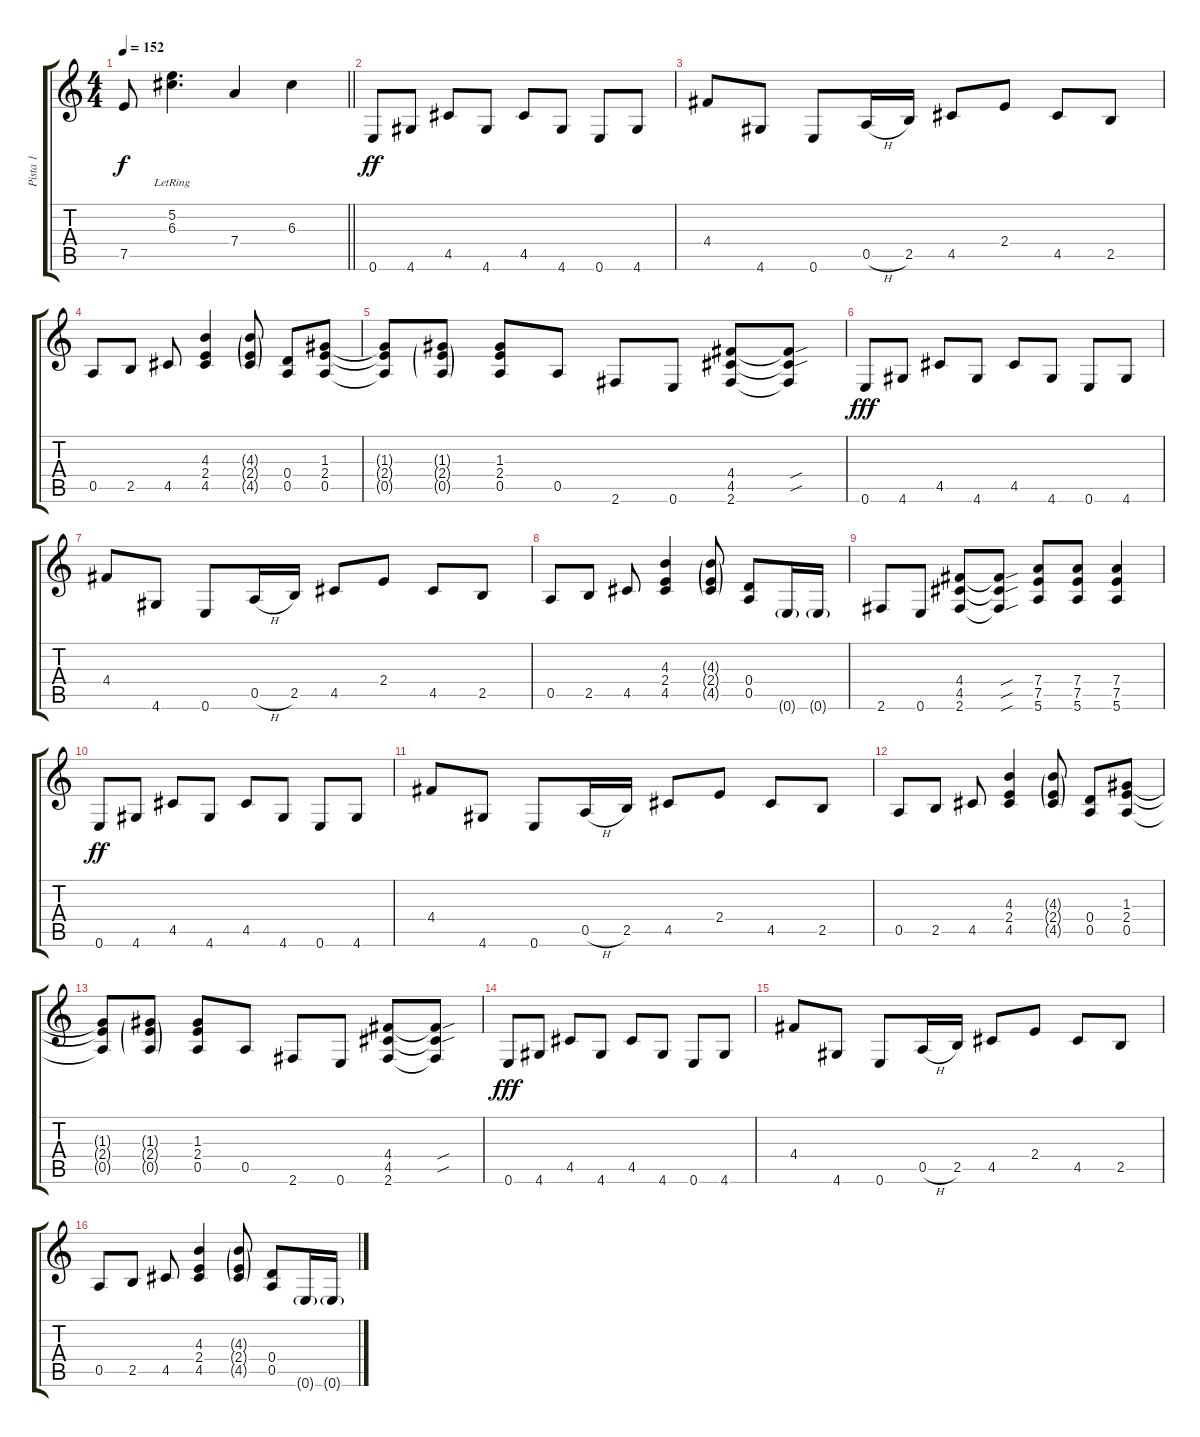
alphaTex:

\track ("Pista 1" "Pista 1") {instrument electricguitarclean}
\staff {score tabs}
\tuning (E4 B3 G3 D3 A2 E2) {hide}
\ts (4 4)
\tempo 152
\clef g2
\barLineRight lightlight
\ks c
7.5{t}.8{dy f} (5.2{lr} 6.3{lr}).4{d} 7.4.4 6.3.4 |
0.6.8{dy ff volume 11 instrument overdrivenguitar} 4.6.8 4.5.8 4.6.8 4.5.8 4.6.8 0.6.8 4.6.8 |
4.4.8 4.6.8 0.6.8 0.5{h}.16 2.5.16 4.5.8 2.4.8 4.5.8 2.5.8 |
0.5.8 2.5.8 4.5.8 (4.3 2.4 4.5).4 (4.3{g} 2.4{g} 4.5{g}).8 (0.4 0.5).8 (1.3 2.4 0.5).8 |
(1.3{t} 2.4{t} 0.5{t}).8 (1.3{g} 2.4{g} 0.5{g}).8 (1.3 2.4 0.5).8 0.5.8 2.6.8 0.6.8 (4.4 4.5 2.6).8 (4.4{sou t} 4.5{sou t} 2.6{t}).8 |
0.6.8{dy fff} 4.6.8 4.5.8 4.6.8 4.5.8 4.6.8 0.6.8 4.6.8 |
4.4.8 4.6.8 0.6.8 0.5{h}.16 2.5.16 4.5.8 2.4.8 4.5.8 2.5.8 |
0.5.8 2.5.8 4.5.8 (4.3 2.4 4.5).4 (4.3{g} 2.4{g} 4.5{g}).8 (0.4 0.5).8 0.6{g}.16 0.6{g}.16 |
2.6.8 0.6.8 (4.4 4.5 2.6).8 (4.4{sou t} 4.5{sou t} 2.6{sou t}).8 (7.4 7.5 5.6).8 (7.4 7.5 5.6).8 (7.4 7.5 5.6).4 |
0.6.8{dy ff} 4.6.8 4.5.8 4.6.8 4.5.8 4.6.8 0.6.8 4.6.8 |
4.4.8 4.6.8 0.6.8 0.5{h}.16 2.5.16 4.5.8 2.4.8 4.5.8 2.5.8 |
0.5.8 2.5.8 4.5.8 (4.3 2.4 4.5).4 (4.3{g} 2.4{g} 4.5{g}).8 (0.4 0.5).8 (1.3 2.4 0.5).8 |
(1.3{t} 2.4{t} 0.5{t}).8 (1.3{g} 2.4{g} 0.5{g}).8 (1.3 2.4 0.5).8 0.5.8 2.6.8 0.6.8 (4.4 4.5 2.6).8 (4.4{sou t} 4.5{sou t} 2.6{t}).8 |
0.6.8{dy fff} 4.6.8 4.5.8 4.6.8 4.5.8 4.6.8 0.6.8 4.6.8 |
4.4.8 4.6.8 0.6.8 0.5{h}.16 2.5.16 4.5.8 2.4.8 4.5.8 2.5.8 |
0.5.8 2.5.8 4.5.8 (4.3 2.4 4.5).4 (4.3{g} 2.4{g} 4.5{g}).8 (0.4 0.5).8 0.6{g}.16 0.6{g}.16
